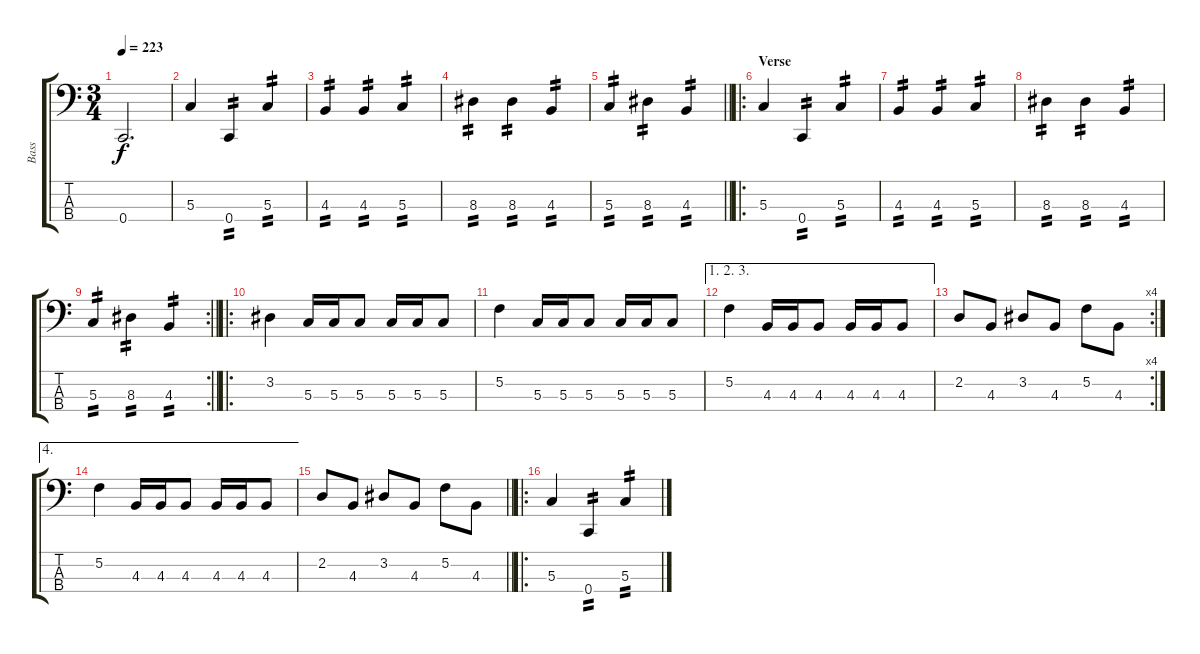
\track ("Bass" "Bass") {instrument electricbasspick}
\staff {score tabs}
\tuning (F2 C2 G1 C1) {hide}
\ts (3 4)
\tempo 223
\clef f4
\ks c
0.4{t}.2{d dy f} |
5.3.4 0.4.4{tp 2} 5.3.4{tp 2} |
4.3.4{tp 2} 4.3.4{tp 2} 5.3.4{tp 2} |
8.3.4{tp 2} 8.3.4{tp 2} 4.3.4{tp 2} |
\barLineRight lightlight
5.3.4{tp 2} 8.3.4{tp 2} 4.3.4{tp 2} |
\ro
\section ("" "Verse")
5.3.4 0.4.4{tp 2} 5.3.4{tp 2} |
4.3.4{tp 2} 4.3.4{tp 2} 5.3.4{tp 2} |
8.3.4{tp 2} 8.3.4{tp 2} 4.3.4{tp 2} |
\rc 2
\barLineRight lightlight
5.3.4{tp 2} 8.3.4{tp 2} 4.3.4{tp 2} |
\ro
3.2.4 5.3.16 5.3.16 5.3.8 5.3.16 5.3.16 5.3.8 |
5.2.4 5.3.16 5.3.16 5.3.8 5.3.16 5.3.16 5.3.8 |
\ae (1 2 3)
5.2.4 4.3.16 4.3.16 4.3.8 4.3.16 4.3.16 4.3.8 |
\rc 4
2.2.8 4.3.8 3.2.8 4.3.8 5.2.8 4.3.8 |
\ae 4
5.2.4 4.3.16 4.3.16 4.3.8 4.3.16 4.3.16 4.3.8 |
\barLineRight lightlight
2.2.8 4.3.8 3.2.8 4.3.8 5.2.8 4.3.8 |
\ro
5.3.4 0.4.4{tp 2} 5.3.4{tp 2}
